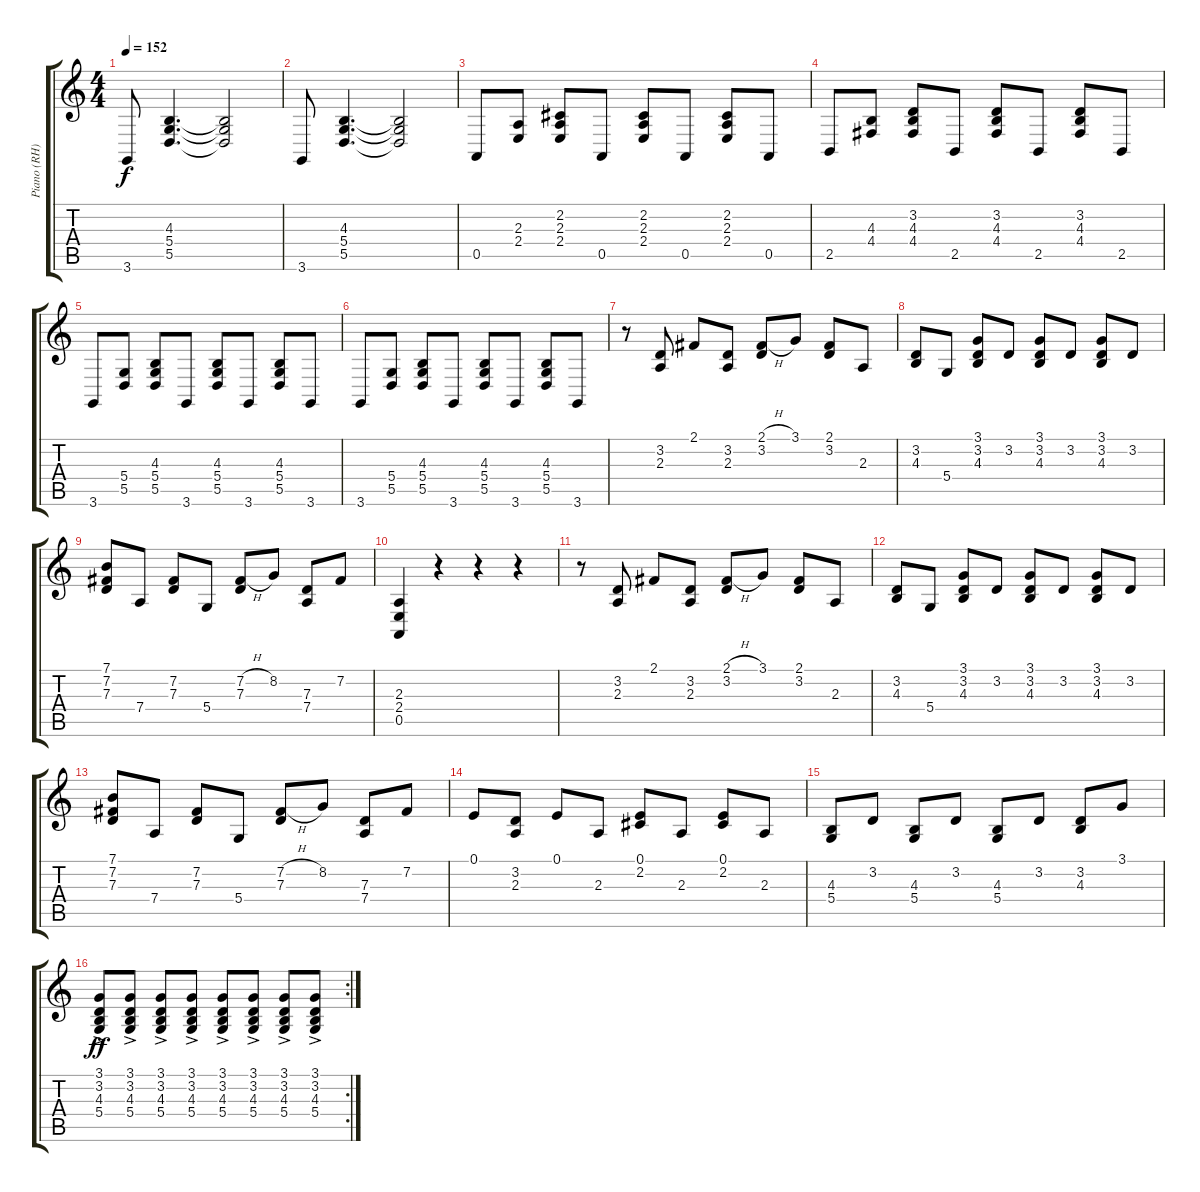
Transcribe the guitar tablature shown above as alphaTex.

\track ("Piano (RH)" "Piano (RH)") {instrument acousticgrandpiano}
\staff {score tabs}
\tuning (E4 B3 G3 D3 A2 E2) {hide}
\ts (4 4)
\tempo 152
\clef g2
\ks c
3.6.8{dy f} (4.3 5.4 5.5).4{d} (4.3{t} 5.4{t} 5.5{t}).2 |
3.6.8 (4.3 5.4 5.5).4{d} (4.3{t} 5.4{t} 5.5{t}).2 |
0.5.8 (2.3 2.4).8 (2.2 2.3 2.4).8 0.5.8 (2.2 2.3 2.4).8 0.5.8 (2.2 2.3 2.4).8 0.5.8 |
2.5.8 (4.3 4.4).8 (3.2 4.3 4.4).8 2.5.8 (3.2 4.3 4.4).8 2.5.8 (3.2 4.3 4.4).8 2.5.8 |
3.6.8 (5.4 5.5).8 (4.3 5.4 5.5).8 3.6.8 (4.3 5.4 5.5).8 3.6.8 (4.3 5.4 5.5).8 3.6.8 |
3.6.8 (5.4 5.5).8 (4.3 5.4 5.5).8 3.6.8 (4.3 5.4 5.5).8 3.6.8 (4.3 5.4 5.5).8 3.6.8 |
r.8 (3.2 2.3).8 2.1.8 (3.2 2.3).8 (2.1{h} 3.2).8 3.1.8 (2.1 3.2).8 2.3.8 |
(3.2 4.3).8 5.4.8 (3.1 3.2 4.3).8 3.2.8 (3.1 3.2 4.3).8 3.2.8 (3.1 3.2 4.3).8 3.2.8 |
(7.1 7.2 7.3).8 7.4.8 (7.2 7.3).8 5.4.8 (7.2{h} 7.3).8 8.2.8 (7.3 7.4).8 7.2.8 |
(2.3 2.4 0.5).4 r.4 r.4 r.4 |
r.8 (3.2 2.3).8 2.1.8 (3.2 2.3).8 (2.1{h} 3.2).8 3.1.8 (2.1 3.2).8 2.3.8 |
(3.2 4.3).8 5.4.8 (3.1 3.2 4.3).8 3.2.8 (3.1 3.2 4.3).8 3.2.8 (3.1 3.2 4.3).8 3.2.8 |
(7.1 7.2 7.3).8 7.4.8 (7.2 7.3).8 5.4.8 (7.2{h} 7.3).8 8.2.8 (7.3 7.4).8 7.2.8 |
0.1.8 (3.2 2.3).8 0.1.8 2.3.8 (0.1 2.2).8 2.3.8 (0.1 2.2).8 2.3.8 |
(4.3 5.4).8 3.2.8 (4.3 5.4).8 3.2.8 (4.3 5.4).8 3.2.8 (3.2 4.3).8 3.1.8 |
\rc 2
(3.1{ac} 3.2 4.3 5.4).8{dy ff} (3.1{ac} 3.2{ac} 4.3{ac} 5.4{ac}).8 (3.1{ac} 3.2{ac} 4.3{ac} 5.4{ac}).8 (3.1{ac} 3.2{ac} 4.3{ac} 5.4{ac}).8 (3.1{ac} 3.2{ac} 4.3{ac} 5.4{ac}).8 (3.1{ac} 3.2{ac} 4.3{ac} 5.4{ac}).8 (3.1{ac} 3.2{ac} 4.3{ac} 5.4{ac}).8 (3.1{ac} 3.2{ac} 4.3{ac} 5.4{ac}).8
